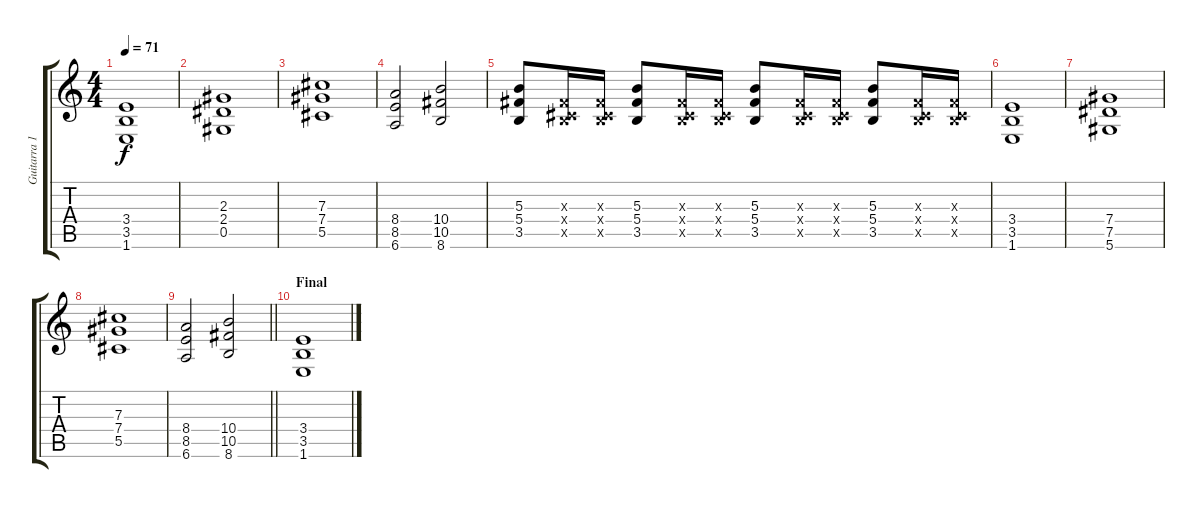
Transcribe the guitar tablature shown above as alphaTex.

\track ("Guitarra 1" "Guitarra 1") {instrument electricguitarjazz}
\staff {score tabs}
\tuning (Eb4 Bb3 Gb3 Db3 Ab2 Eb2) {hide}
\ts (4 4)
\tempo 71
\clef g2
\ks c
(3.4 3.5 1.6).1{dy f volume 10 instrument distortionguitar} |
(2.3 2.4 0.5).1 |
(7.3 7.4 5.5).1 |
(8.4 8.5 6.6).2 (10.4 10.5 8.6).2 |
(5.3 5.4 3.5).8 (0.3{x} 0.4{x} 3.5{x}).16 (0.3{x} 0.4{x} 3.5{x}).16 (5.3 5.4 3.5).8 (0.3{x} 0.4{x} 3.5{x}).16 (0.3{x} 0.4{x} 3.5{x}).16 (5.3 5.4 3.5).8 (0.3{x} 0.4{x} 3.5{x}).16 (0.3{x} 0.4{x} 3.5{x}).16 (5.3 5.4 3.5).8 (0.3{x} 0.4{x} 3.5{x}).16 (0.3{x} 0.4{x} 3.5{x}).16 |
(3.4 3.5 1.6).1 |
(7.4 7.5 5.6).1 |
(7.3 7.4 5.5).1 |
\barLineRight lightlight
(8.4 8.5 6.6).2 (10.4 10.5 8.6).2 |
\section ("" "Final")
(3.4 3.5 1.6).1
